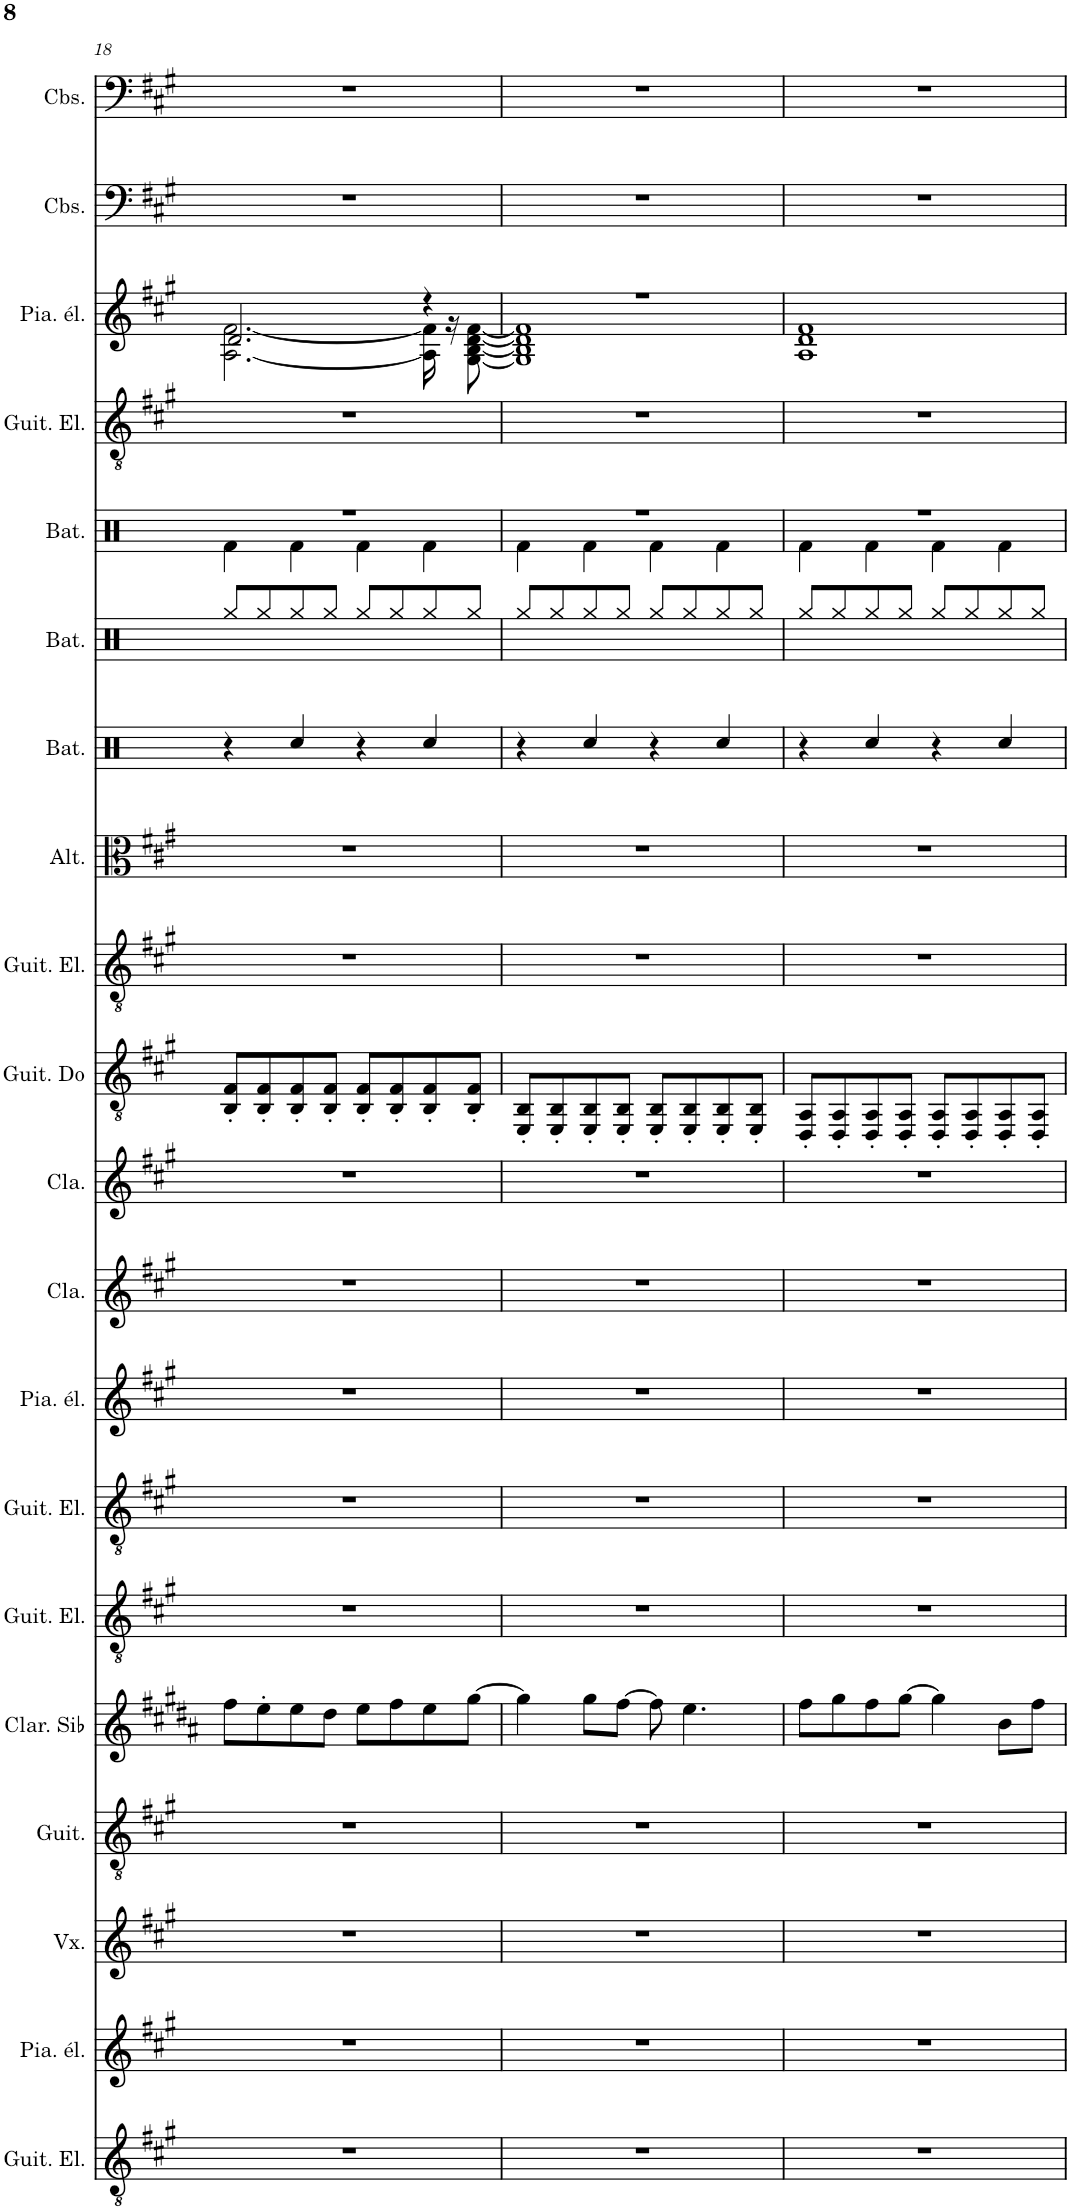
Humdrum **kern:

**kern	**kern	**kern	**kern	**kern	**kern	**kern	**kern	**kern	**kern	**kern	**kern	**kern	**kern	**kern	**kern	**kern	**kern	**kern	**kern
*part20	*part19	*part18	*part17	*part16	*part15	*part14	*part13	*part12	*part11	*part10	*part9	*part8	*part7	*part6	*part5	*part4	*part3	*part2	*part1
*staff20	*staff19	*staff18	*staff17	*staff16	*staff15	*staff14	*staff13	*staff12	*staff11	*staff10	*staff9	*staff8	*staff7	*staff6	*staff5	*staff4	*staff3	*staff2	*staff1
*I"Guitare électrique, Distortion Guitar	*I"Piano électrique, Electric Piano 2	*I"Voix, Voice Oohs	*I"Guitare acoustique, Acoustic Guitar (steel)	*I"Clarinette en Sib	*I"Guitare électrique, Distortion Guitar	*I"Guitare électrique, Guitar Harmonics	*I"Piano électrique, Electric Piano 2	*I"Clavecin, Harpsichord	*I"Clavecin, Harpsichord	*I"Guitare Contra, Electric Guitar (muted)	*I"Guitare électrique, Distortion Guitar	*I"Altos, String Ensemble 1	*I"Batterie	*I"Batterie	*I"Batterie	*I"Guitare électrique, Distortion Guitar	*I"Piano électrique, Electric Piano 2	*I"Contrebasses, String Ensemble 1	*I"Contrebasses, String Ensemble 1
*I'Guit. El.	*I'Pia. él.	*I'Vx.	*I'Guit.	*I'Clar. Sib	*I'Guit. El.	*I'Guit. El.	*I'Pia. él.	*I'Cla.	*I'Cla.	*	*I'Guit. El.	*I'Alt.	*I'Bat.	*I'Bat.	*I'Bat.	*I'Guit. El.	*I'Pia. él.	*I'Cbs.	*I'Cbs.
!!LO:PB:g=z
*clefGv2	*clefG2	*clefG2	*clefGv2	*clefG2	*clefGv2	*clefGv2	*clefG2	*clefG2	*clefG2	*clefGv2	*clefGv2	*clefC3	*clefX	*clefX	*clefX	*clefGv2	*clefF4	*clefF4	*clefF4
*	*	*	*	*Trd1c2	*	*	*	*	*	*	*	*	*	*	*	*	*	*Trd7c12	*Trd7c12
*k[f#c#g#]	*k[f#c#g#]	*k[f#c#g#]	*k[f#c#g#]	*k[f#c#g#d#a#]	*k[f#c#g#]	*k[f#c#g#]	*k[f#c#g#]	*k[f#c#g#]	*k[f#c#g#]	*k[f#c#g#]	*k[f#c#g#]	*k[f#c#g#]	*k[f#c#]	*k[f#c#]	*k[f#c#]	*k[f#c#g#]	*k[f#c#g#]	*k[f#c#g#]	*k[f#c#g#]
*M4/4	*M4/4	*M4/4	*M4/4	*M4/4	*M4/4	*M4/4	*M4/4	*M4/4	*M4/4	*M4/4	*M4/4	*M4/4	*M4/4	*M4/4	*M4/4	*M4/4	*M4/4	*M4/4	*M4/4
=18	=18	=18	=18	=18	=18	=18	=18	=18	=18	=18	=18	=18	=18	=18	=18	=18	=18	=18	=18
*	*	*	*	*	*	*	*	*	*	*	*	*	*	*	*^	*	*^	*	*
1r	1r	1r	1r	8ff#\L	1r	1r	1r	1r	1r	8BB/' 8F#/'L	1r	1r	4r	8Rgg/L	1r	4Rf\	1r	2.d/	[2.A\ [2.f#\	1r	1r
.	.	.	.	8ee'\	.	.	.	.	.	8BB/' 8F#/'	.	.	.	8Rgg/	.	.	.	.	.	.	.
.	.	.	.	8ee\	.	.	.	.	.	8BB/' 8F#/'	.	.	4Rcc/	8Rgg/	.	4Rf\	.	.	.	.	.
.	.	.	.	8dd#\J	.	.	.	.	.	8BB/' 8F#/'J	.	.	.	8Rgg/J	.	.	.	.	.	.	.
.	.	.	.	8ee\L	.	.	.	.	.	8BB/' 8F#/'L	.	.	4r	8Rgg/L	.	4Rf\	.	.	.	.	.
.	.	.	.	8ff#\	.	.	.	.	.	8BB/' 8F#/'	.	.	.	8Rgg/	.	.	.	.	.	.	.
.	.	.	.	8ee\	.	.	.	.	.	8BB/' 8F#/'	.	.	4Rcc/	8Rgg/	.	4Rf\	.	4r	16A\] 16f#\]	.	.
.	.	.	.	.	.	.	.	.	.	.	.	.	.	.	.	.	.	.	16r	.	.
.	.	.	.	[8gg#\J	.	.	.	.	.	8BB/' 8F#/'J	.	.	.	8Rgg/J	.	.	.	.	[8G#\ [8B\ [8d\ [8f#\	.	.
=19	=19	=19	=19	=19	=19	=19	=19	=19	=19	=19	=19	=19	=19	=19	=19	=19	=19	=19	=19	=19	=19
1r	1r	1r	1r	4gg#\]	1r	1r	1r	1r	1r	8EE/' 8BB/'L	1r	1r	4r	8Rgg/L	1r	4Rf\	1r	1r	1G#] 1B] 1d] 1f#]	1r	1r
.	.	.	.	.	.	.	.	.	.	8EE/' 8BB/'	.	.	.	8Rgg/	.	.	.	.	.	.	.
.	.	.	.	8gg#\L	.	.	.	.	.	8EE/' 8BB/'	.	.	4Rcc/	8Rgg/	.	4Rf\	.	.	.	.	.
.	.	.	.	[8ff#\J	.	.	.	.	.	8EE/' 8BB/'J	.	.	.	8Rgg/J	.	.	.	.	.	.	.
.	.	.	.	8ff#\]	.	.	.	.	.	8EE/' 8BB/'L	.	.	4r	8Rgg/L	.	4Rf\	.	.	.	.	.
.	.	.	.	4.ee\	.	.	.	.	.	8EE/' 8BB/'	.	.	.	8Rgg/	.	.	.	.	.	.	.
.	.	.	.	.	.	.	.	.	.	8EE/' 8BB/'	.	.	4Rcc/	8Rgg/	.	4Rf\	.	.	.	.	.
.	.	.	.	.	.	.	.	.	.	8EE/' 8BB/'J	.	.	.	8Rgg/J	.	.	.	.	.	.	.
*	*	*	*	*	*	*	*	*	*	*	*	*	*	*	*	*	*	*v	*v	*	*
=20	=20	=20	=20	=20	=20	=20	=20	=20	=20	=20	=20	=20	=20	=20	=20	=20	=20	=20	=20	=20
1r	1r	1r	1r	8ff#\L	1r	1r	1r	1r	1r	8DD/' 8AA/'L	1r	1r	4r	8Rgg/L	1r	4Rf\	1r	1A 1d 1f#	1r	1r
.	.	.	.	8gg#\	.	.	.	.	.	8DD/' 8AA/'	.	.	.	8Rgg/	.	.	.	.	.	.
.	.	.	.	8ff#\	.	.	.	.	.	8DD/' 8AA/'	.	.	4Rcc/	8Rgg/	.	4Rf\	.	.	.	.
.	.	.	.	[8gg#\J	.	.	.	.	.	8DD/' 8AA/'J	.	.	.	8Rgg/J	.	.	.	.	.	.
.	.	.	.	4gg#\]	.	.	.	.	.	8DD/' 8AA/'L	.	.	4r	8Rgg/L	.	4Rf\	.	.	.	.
.	.	.	.	.	.	.	.	.	.	8DD/' 8AA/'	.	.	.	8Rgg/	.	.	.	.	.	.
.	.	.	.	8b\L	.	.	.	.	.	8DD/' 8AA/'	.	.	4Rcc/	8Rgg/	.	4Rf\	.	.	.	.
.	.	.	.	8ff#\J	.	.	.	.	.	8DD/' 8AA/'J	.	.	.	8Rgg/J	.	.	.	.	.	.
*	*	*	*	*	*	*	*	*	*	*	*	*	*	*	*v	*v	*	*	*	*
=	=	=	=	=	=	=	=	=	=	=	=	=	=	=	=	=	=	=	=
*-	*-	*-	*-	*-	*-	*-	*-	*-	*-	*-	*-	*-	*-	*-	*-	*-	*-	*-	*-
